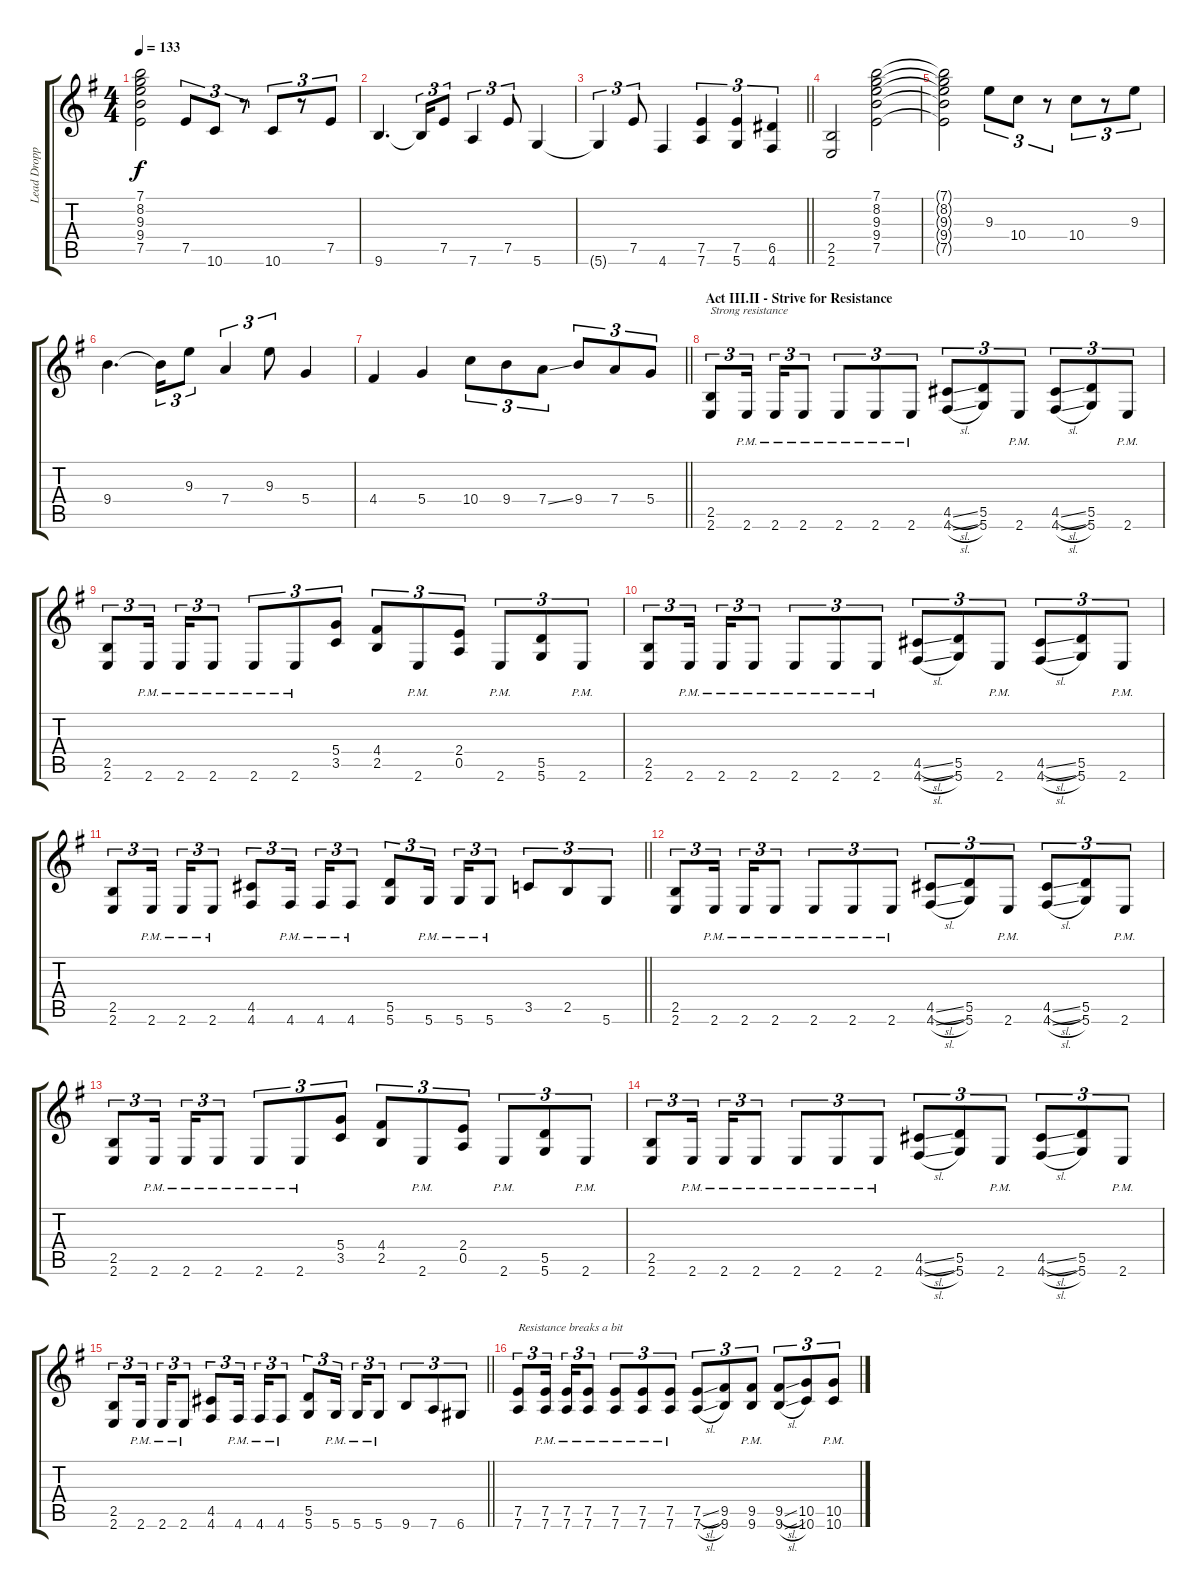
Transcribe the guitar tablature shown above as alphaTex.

\track ("Lead Dropped D " "Lead Dropp") {instrument distortionguitar}
\staff {score tabs}
\tuning (E4 B3 G3 D3 A2 D2) {hide}
\ts (4 4)
\tempo 133
\clef g2
\ks eminor
(7.1{t} 8.2{t} 9.3{t} 9.4{t} 7.5{t}).2{dy f} 7.5.8{tu (3 2)} 10.6.8{tu (3 2)} r.8{tu (3 2)} 10.6.8{tu (3 2)} r.8{tu (3 2)} 7.5.8{tu (3 2)} |
9.6.4{d} 9.6{t}.16{tu (3 2)} 7.5.8{tu (3 2)} 7.6.4{tu (3 2)} 7.5.8{tu (3 2)} 5.6.4 |
\barLineRight lightlight
5.6{t}.4{tu (3 2)} 7.5.8{tu (3 2)} 4.6.4 (7.5 7.6).4{tu (3 2)} (7.5 5.6).4{tu (3 2)} (6.5 4.6).4{tu (3 2)} |
(2.5 2.6).2 (7.1 8.2 9.3 9.4 7.5).2 |
(7.1{t} 8.2{t} 9.3{t} 9.4{t} 7.5{t}).2 9.3.8{tu (3 2) balance 8} 10.4.8{tu (3 2)} r.8{tu (3 2)} 10.4.8{tu (3 2)} r.8{tu (3 2)} 9.3.8{tu (3 2)} |
9.4.4{d} 9.4{t}.16{tu (3 2)} 9.3.8{tu (3 2)} 7.4.4{tu (3 2)} 9.3.8{tu (3 2)} 5.4.4 |
\barLineRight lightlight
4.4.4 5.4.4 10.4.8{tu (3 2)} 9.4.8{tu (3 2)} 7.4{ss}.8{tu (3 2)} 9.4.8{tu (3 2)} 7.4.8{tu (3 2)} 5.4.8{tu (3 2)} |
\section ("" "Act III.II - Strive for Resistance")
(2.5 2.6).8{tu (3 2) txt "Strong resistance" balance 0} 2.6{pm}.16{tu (3 2) beam splitsecondary} 2.6{pm}.16{tu (3 2)} 2.6{pm}.8{tu (3 2)} 2.6{pm}.8{tu (3 2)} 2.6{pm}.8{tu (3 2)} 2.6{pm}.8{tu (3 2)} (4.5{sl} 4.6{sl}).8{tu (3 2)} (5.5 5.6).8{tu (3 2)} 2.6{pm}.8{tu (3 2)} (4.5{sl} 4.6{sl}).8{tu (3 2)} (5.5 5.6).8{tu (3 2)} 2.6{pm}.8{tu (3 2)} |
(2.5 2.6).8{tu (3 2)} 2.6{pm}.16{tu (3 2) beam splitsecondary} 2.6{pm}.16{tu (3 2)} 2.6{pm}.8{tu (3 2)} 2.6{pm}.8{tu (3 2)} 2.6{pm}.8{tu (3 2)} (5.4 3.5).8{tu (3 2)} (4.4 2.5).8{tu (3 2)} 2.6{pm}.8{tu (3 2)} (2.4 0.5).8{tu (3 2)} 2.6{pm}.8{tu (3 2)} (5.5 5.6).8{tu (3 2)} 2.6{pm}.8{tu (3 2)} |
(2.5 2.6).8{tu (3 2)} 2.6{pm}.16{tu (3 2) beam splitsecondary} 2.6{pm}.16{tu (3 2)} 2.6{pm}.8{tu (3 2)} 2.6{pm}.8{tu (3 2)} 2.6{pm}.8{tu (3 2)} 2.6{pm}.8{tu (3 2)} (4.5{sl} 4.6{sl}).8{tu (3 2)} (5.5 5.6).8{tu (3 2)} 2.6{pm}.8{tu (3 2)} (4.5{sl} 4.6{sl}).8{tu (3 2)} (5.5 5.6).8{tu (3 2)} 2.6{pm}.8{tu (3 2)} |
\barLineRight lightlight
(2.5 2.6).8{tu (3 2)} 2.6{pm}.16{tu (3 2) beam splitsecondary} 2.6{pm}.16{tu (3 2)} 2.6{pm}.8{tu (3 2)} (4.5 4.6).8{tu (3 2)} 4.6{pm}.16{tu (3 2) beam splitsecondary} 4.6{pm}.16{tu (3 2)} 4.6{pm}.8{tu (3 2)} (5.5 5.6).8{tu (3 2)} 5.6{pm}.16{tu (3 2) beam splitsecondary} 5.6{pm}.16{tu (3 2)} 5.6{pm}.8{tu (3 2)} 3.5.8{tu (3 2)} 2.5.8{tu (3 2)} 5.6.8{tu (3 2)} |
(2.5 2.6).8{tu (3 2)} 2.6{pm}.16{tu (3 2) beam splitsecondary} 2.6{pm}.16{tu (3 2)} 2.6{pm}.8{tu (3 2)} 2.6{pm}.8{tu (3 2)} 2.6{pm}.8{tu (3 2)} 2.6{pm}.8{tu (3 2)} (4.5{sl} 4.6{sl}).8{tu (3 2)} (5.5 5.6).8{tu (3 2)} 2.6{pm}.8{tu (3 2)} (4.5{sl} 4.6{sl}).8{tu (3 2)} (5.5 5.6).8{tu (3 2)} 2.6{pm}.8{tu (3 2)} |
(2.5 2.6).8{tu (3 2)} 2.6{pm}.16{tu (3 2) beam splitsecondary} 2.6{pm}.16{tu (3 2)} 2.6{pm}.8{tu (3 2)} 2.6{pm}.8{tu (3 2)} 2.6{pm}.8{tu (3 2)} (5.4 3.5).8{tu (3 2)} (4.4 2.5).8{tu (3 2)} 2.6{pm}.8{tu (3 2)} (2.4 0.5).8{tu (3 2)} 2.6{pm}.8{tu (3 2)} (5.5 5.6).8{tu (3 2)} 2.6{pm}.8{tu (3 2)} |
(2.5 2.6).8{tu (3 2)} 2.6{pm}.16{tu (3 2) beam splitsecondary} 2.6{pm}.16{tu (3 2)} 2.6{pm}.8{tu (3 2)} 2.6{pm}.8{tu (3 2)} 2.6{pm}.8{tu (3 2)} 2.6{pm}.8{tu (3 2)} (4.5{sl} 4.6{sl}).8{tu (3 2)} (5.5 5.6).8{tu (3 2)} 2.6{pm}.8{tu (3 2)} (4.5{sl} 4.6{sl}).8{tu (3 2)} (5.5 5.6).8{tu (3 2)} 2.6{pm}.8{tu (3 2)} |
\barLineRight lightlight
(2.5 2.6).8{tu (3 2)} 2.6{pm}.16{tu (3 2) beam splitsecondary} 2.6{pm}.16{tu (3 2)} 2.6{pm}.8{tu (3 2)} (4.5 4.6).8{tu (3 2)} 4.6{pm}.16{tu (3 2) beam splitsecondary} 4.6{pm}.16{tu (3 2)} 4.6{pm}.8{tu (3 2)} (5.5 5.6).8{tu (3 2)} 5.6{pm}.16{tu (3 2) beam splitsecondary} 5.6{pm}.16{tu (3 2)} 5.6{pm}.8{tu (3 2)} 9.6.8{tu (3 2)} 7.6.8{tu (3 2)} 6.6.8{tu (3 2)} |
(7.5 7.6).8{tu (3 2) txt "Resistance breaks a bit"} (7.5{pm} 7.6{pm}).16{tu (3 2) beam splitsecondary} (7.5{pm} 7.6{pm}).16{tu (3 2)} (7.5{pm} 7.6{pm}).8{tu (3 2)} (7.5{pm} 7.6{pm}).8{tu (3 2)} (7.5{pm} 7.6{pm}).8{tu (3 2)} (7.5{pm} 7.6{pm}).8{tu (3 2)} (7.5{sl} 7.6{sl}).8{tu (3 2)} (9.5 9.6).8{tu (3 2)} (9.5{pm} 9.6{pm}).8{tu (3 2)} (9.5{sl} 9.6{sl}).8{tu (3 2)} (10.5 10.6).8{tu (3 2)} (10.5{ss pm} 10.6{ss pm}).8{tu (3 2)}
